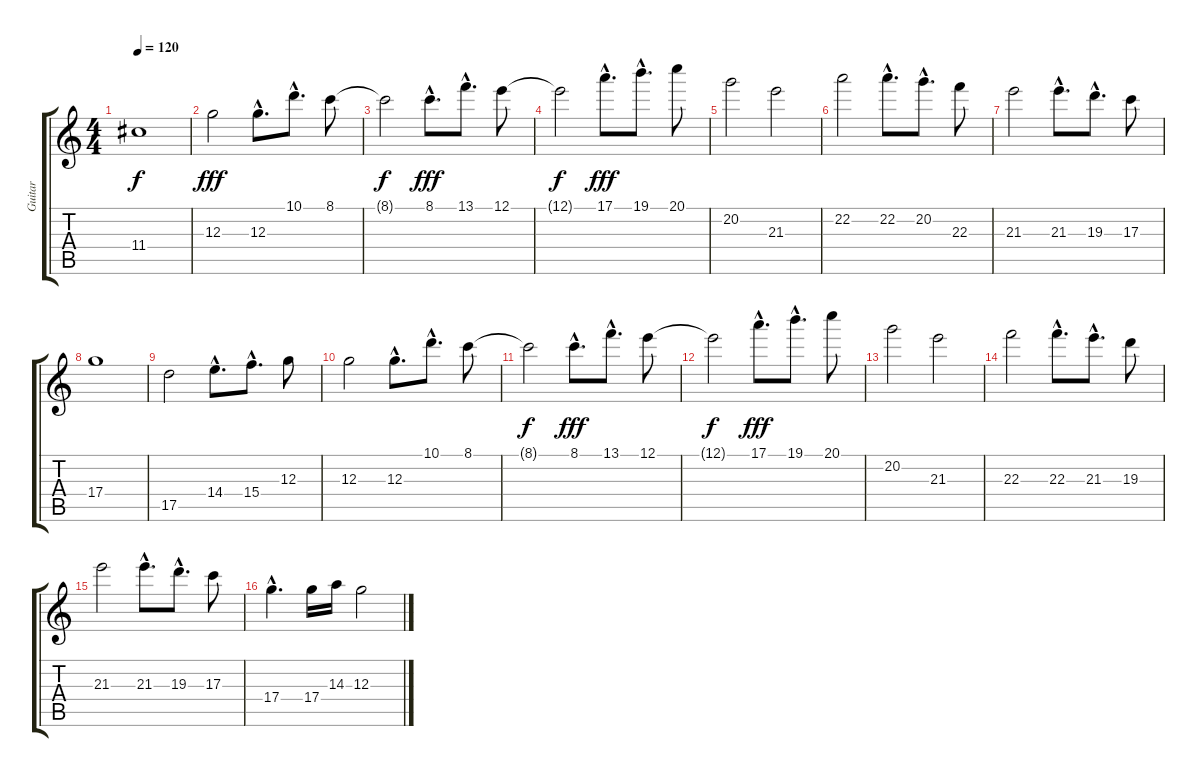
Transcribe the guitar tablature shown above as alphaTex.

\track ("Guitar" "Guitar") {instrument overdrivenguitar}
\staff {score tabs}
\tuning (E4 B3 G3 D3 A2 E2) {hide}
\ts (4 4)
\tempo 120
\clef g2
\ks c
11.4.1{dy f} |
12.3.2{dy fff} 12.3{hac}.8{d} 10.1{hac}.8{d} 8.1.8 |
8.1{t}.2{dy f} 8.1{hac}.8{d dy fff} 13.1{hac}.8{d} 12.1.8 |
12.1{t}.2{dy f} 17.1{hac}.8{d dy fff} 19.1{hac}.8{d} 20.1.8 |
20.2.2 21.3.2 |
22.2.2 22.2{hac}.8{d} 20.2{hac}.8{d} 22.3.8 |
21.3.2 21.3{hac}.8{d} 19.3{hac}.8{d} 17.3.8 |
17.4.1 |
17.5.2 14.4{hac}.8{d} 15.4{hac}.8{d} 12.3.8 |
12.3.2 12.3{hac}.8{d} 10.1{hac}.8{d} 8.1.8 |
8.1{t}.2{dy f} 8.1{hac}.8{d dy fff} 13.1{hac}.8{d} 12.1.8 |
12.1{t}.2{dy f} 17.1{hac}.8{d dy fff} 19.1{hac}.8{d} 20.1.8 |
20.2.2 21.3.2 |
22.3.2 22.3{hac}.8{d} 21.3{hac}.8{d} 19.3.8 |
21.3.2 21.3{hac}.8{d} 19.3{hac}.8{d} 17.3.8 |
17.4{hac}.4{d} 17.4.16 14.3.16 12.3.2
